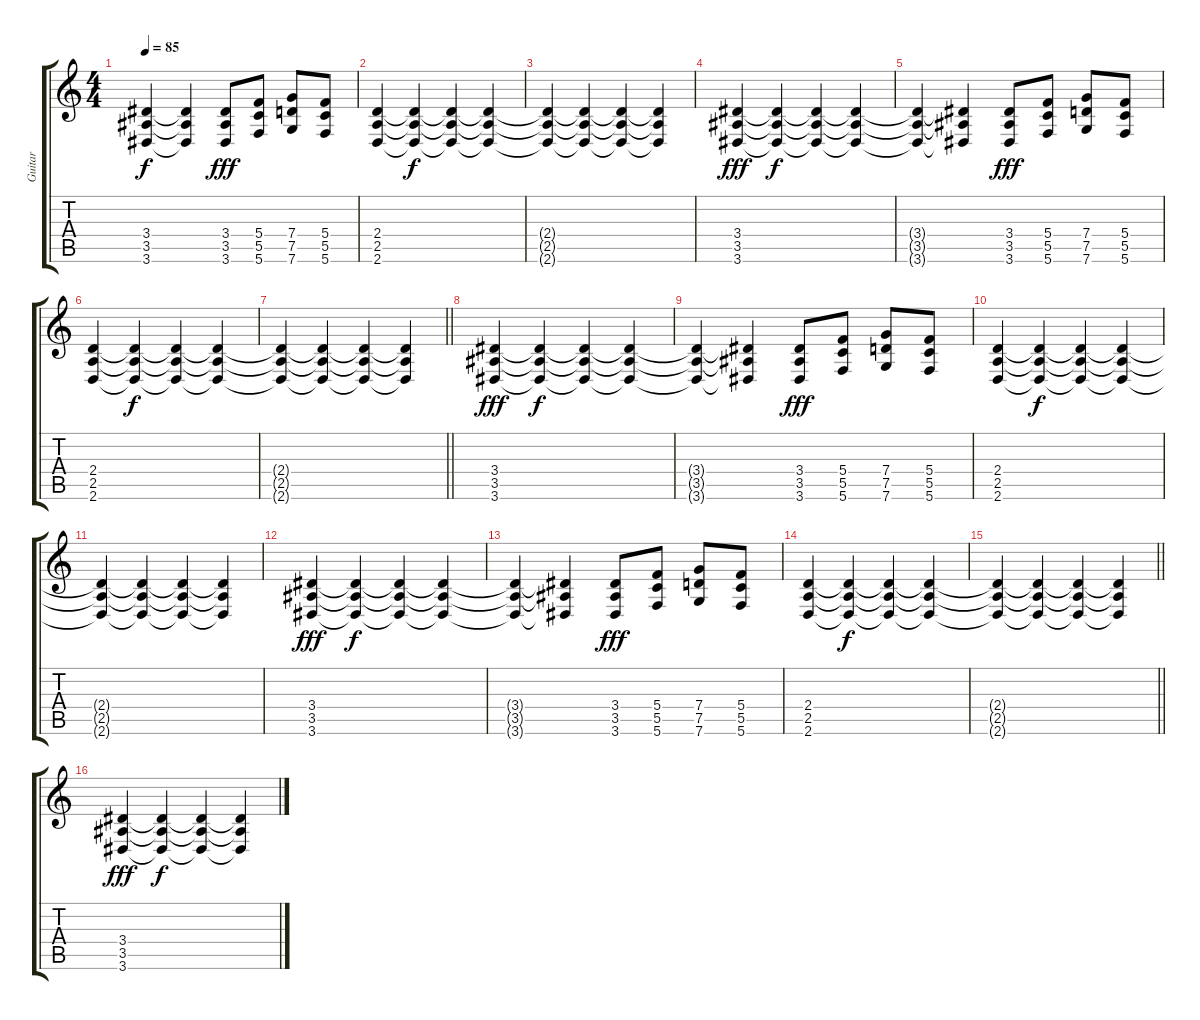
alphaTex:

\track ("Guitar" "Guitar") {instrument distortionguitar}
\staff {score tabs}
\tuning (D4 A3 F3 C3 G2 C2) {hide}
\ts (4 4)
\tempo 85
\clef g2
\ks c
(3.4{t} 3.5{t} 3.6{t}).4{dy f} (3.4{t} 3.5{t} 3.6{t}).4 (3.4 3.5 3.6).8{dy fff} (5.4 5.5 5.6).8 (7.4 7.5 7.6).8 (5.4 5.5 5.6).8 |
(2.4 2.5 2.6).4 (2.4{t} 2.5{t} 2.6{t}).4{dy f} (2.4{t} 2.5{t} 2.6{t}).4 (2.4{t} 2.5{t} 2.6{t}).4 |
(2.4{t} 2.5{t} 2.6{t}).4 (2.4{t} 2.5{t} 2.6{t}).4 (2.4{t} 2.5{t} 2.6{t}).4 (2.4{t} 2.5{t} 2.6{t}).4 |
(3.4 3.5 3.6).4{dy fff} (3.4{t} 3.5{t} 3.6{t}).4{dy f} (3.4{t} 3.5{t} 3.6{t}).4 (3.4{t} 3.5{t} 3.6{t}).4 |
(3.4{t} 3.5{t} 3.6{t}).4 (3.4{t} 3.5{t} 3.6{t}).4 (3.4 3.5 3.6).8{dy fff} (5.4 5.5 5.6).8 (7.4 7.5 7.6).8 (5.4 5.5 5.6).8 |
(2.4 2.5 2.6).4 (2.4{t} 2.5{t} 2.6{t}).4{dy f} (2.4{t} 2.5{t} 2.6{t}).4 (2.4{t} 2.5{t} 2.6{t}).4 |
\barLineRight lightlight
(2.4{t} 2.5{t} 2.6{t}).4 (2.4{t} 2.5{t} 2.6{t}).4 (2.4{t} 2.5{t} 2.6{t}).4 (2.4{t} 2.5{t} 2.6{t}).4 |
\section ("" "")
(3.4 3.5 3.6).4{dy fff} (3.4{t} 3.5{t} 3.6{t}).4{dy f} (3.4{t} 3.5{t} 3.6{t}).4 (3.4{t} 3.5{t} 3.6{t}).4 |
(3.4{t} 3.5{t} 3.6{t}).4 (3.4{t} 3.5{t} 3.6{t}).4 (3.4 3.5 3.6).8{dy fff} (5.4 5.5 5.6).8 (7.4 7.5 7.6).8 (5.4 5.5 5.6).8 |
(2.4 2.5 2.6).4 (2.4{t} 2.5{t} 2.6{t}).4{dy f} (2.4{t} 2.5{t} 2.6{t}).4 (2.4{t} 2.5{t} 2.6{t}).4 |
(2.4{t} 2.5{t} 2.6{t}).4 (2.4{t} 2.5{t} 2.6{t}).4 (2.4{t} 2.5{t} 2.6{t}).4 (2.4{t} 2.5{t} 2.6{t}).4 |
(3.4 3.5 3.6).4{dy fff} (3.4{t} 3.5{t} 3.6{t}).4{dy f} (3.4{t} 3.5{t} 3.6{t}).4 (3.4{t} 3.5{t} 3.6{t}).4 |
(3.4{t} 3.5{t} 3.6{t}).4 (3.4{t} 3.5{t} 3.6{t}).4 (3.4 3.5 3.6).8{dy fff} (5.4 5.5 5.6).8 (7.4 7.5 7.6).8 (5.4 5.5 5.6).8 |
(2.4 2.5 2.6).4 (2.4{t} 2.5{t} 2.6{t}).4{dy f} (2.4{t} 2.5{t} 2.6{t}).4 (2.4{t} 2.5{t} 2.6{t}).4 |
\barLineRight lightlight
(2.4{t} 2.5{t} 2.6{t}).4 (2.4{t} 2.5{t} 2.6{t}).4 (2.4{t} 2.5{t} 2.6{t}).4 (2.4{t} 2.5{t} 2.6{t}).4 |
(3.4 3.5 3.6).4{dy fff} (3.4{t} 3.5{t} 3.6{t}).4{dy f} (3.4{t} 3.5{t} 3.6{t}).4 (3.4{t} 3.5{t} 3.6{t}).4
